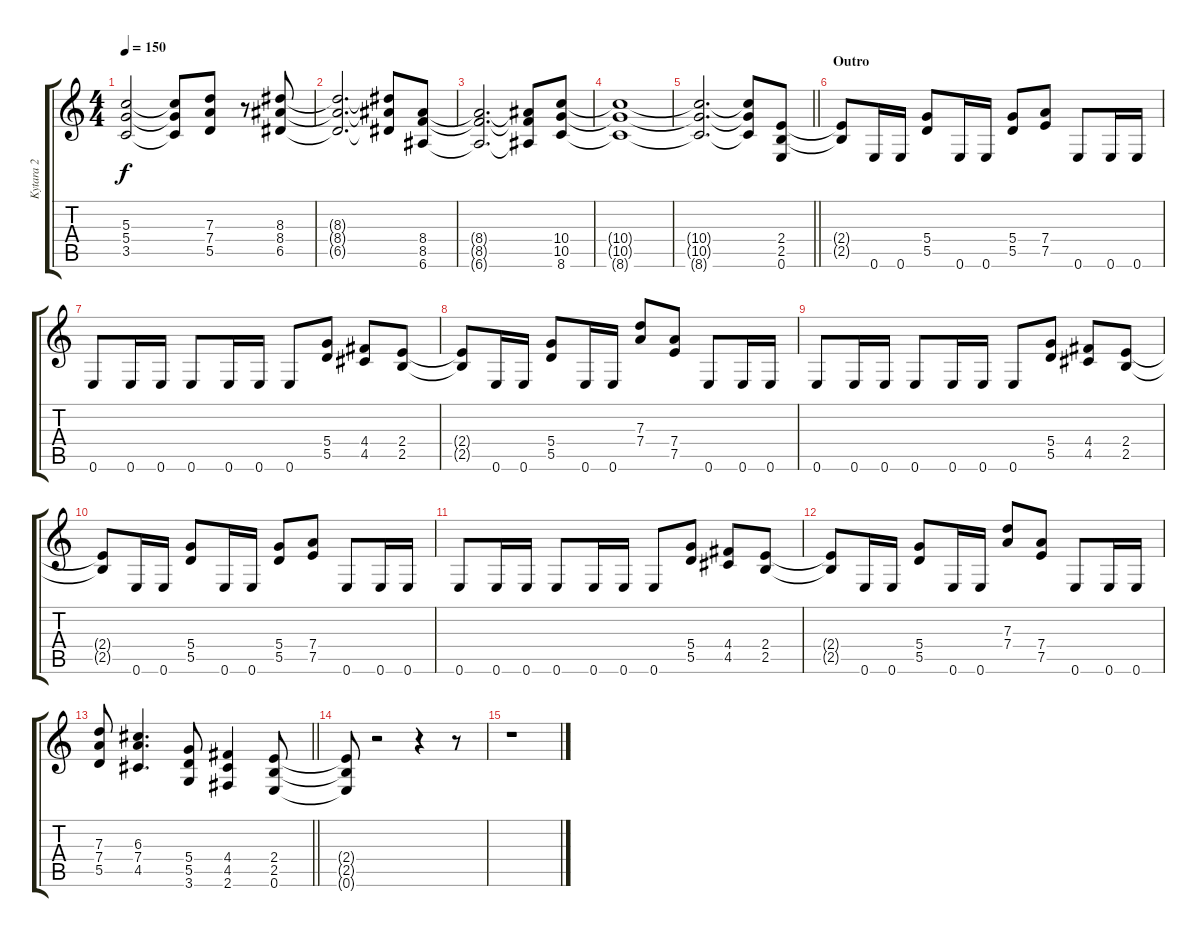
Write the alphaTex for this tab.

\track ("Kytara 2" "Kytara 2") {instrument distortionguitar}
\staff {score tabs}
\tuning (E4 B3 G3 D3 A2 E2) {hide}
\ts (4 4)
\tempo 150
\clef g2
\ks c
(5.3{t} 5.4{t} 3.5{t}).2{dy f} (5.3{t} 5.4{t} 3.5{t}).8 (7.3 7.4 5.5).8 r.8 (8.3 8.4 6.5).8 |
(8.3{t} 8.4{t} 6.5{t}).2{d} (8.3{t} 8.4{t} 6.5{t}).8 (8.4 8.5 6.6).8 |
(8.4{t} 8.5{t} 6.6{t}).2{d} (8.4{t} 8.5{t} 6.6{t}).8 (10.4 10.5 8.6).8 |
(10.4{t} 10.5{t} 8.6{t}).1 |
\barLineRight lightlight
(10.4{t} 10.5{t} 8.6{t}).2{d} (10.4{t} 10.5{t} 8.6{t}).8 (2.4 2.5 0.6).8 |
\section ("" "Outro")
(2.4{t} 2.5{t}).8 0.6.16 0.6.16 (5.4 5.5).8 0.6.16 0.6.16 (5.4 5.5).8 (7.4 7.5).8 0.6.8 0.6.16 0.6.16 |
0.6.8 0.6.16 0.6.16 0.6.8 0.6.16 0.6.16 0.6.8 (5.4 5.5).8 (4.4 4.5).8 (2.4 2.5).8 |
(2.4{t} 2.5{t}).8 0.6.16 0.6.16 (5.4 5.5).8 0.6.16 0.6.16 (7.3 7.4).8 (7.4 7.5).8 0.6.8 0.6.16 0.6.16 |
0.6.8 0.6.16 0.6.16 0.6.8 0.6.16 0.6.16 0.6.8 (5.4 5.5).8 (4.4 4.5).8 (2.4 2.5).8 |
(2.4{t} 2.5{t}).8 0.6.16 0.6.16 (5.4 5.5).8 0.6.16 0.6.16 (5.4 5.5).8 (7.4 7.5).8 0.6.8 0.6.16 0.6.16 |
0.6.8 0.6.16 0.6.16 0.6.8 0.6.16 0.6.16 0.6.8 (5.4 5.5).8 (4.4 4.5).8 (2.4 2.5).8 |
(2.4{t} 2.5{t}).8 0.6.16 0.6.16 (5.4 5.5).8 0.6.16 0.6.16 (7.3 7.4).8 (7.4 7.5).8 0.6.8 0.6.16 0.6.16 |
\barLineRight lightlight
(7.3 7.4 5.5).8 (6.3 7.4 4.5).4{d} (5.4 5.5 3.6).8 (4.4 4.5 2.6).4 (2.4 2.5 0.6).8 |
(2.4{t} 2.5{t} 0.6{t}).8 r.2 r.4 r.8 |
r.1
